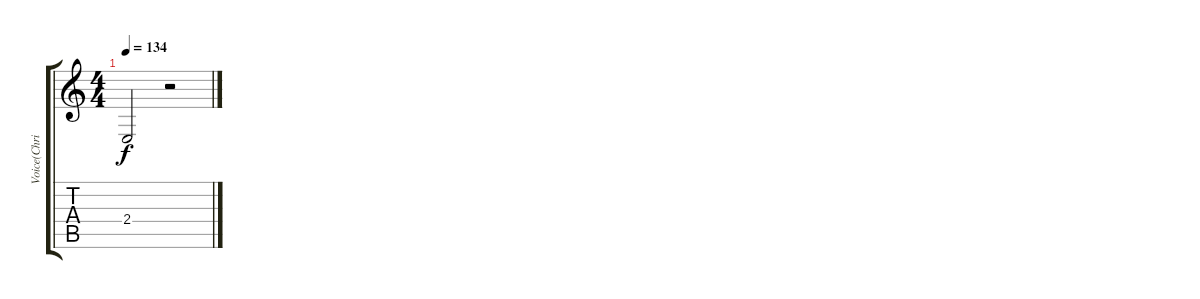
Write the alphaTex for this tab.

\track ("Voice(Christian)" "Voice(Chri") {instrument cello}
\staff {score tabs}
\tuning (E4 B3 G3 D3 A2 E2) {hide}
\ts (4 4)
\tempo 134
\clef g2
\ks c
2.4{t}.2{dy f} r.2
